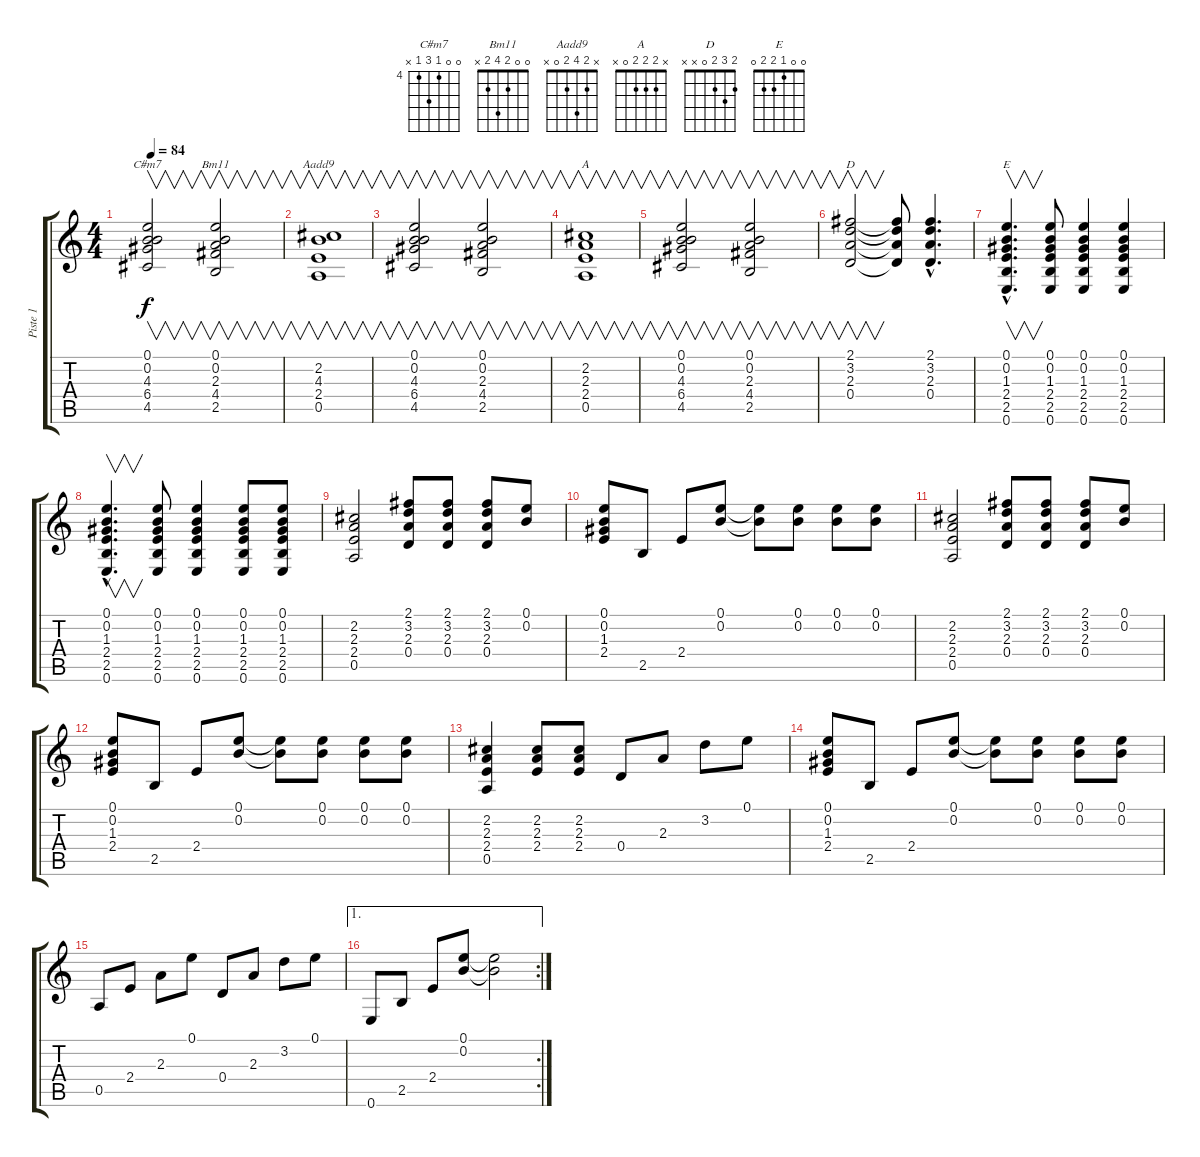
\track ("Piste 1" "Piste 1") {instrument electricguitarclean}
\staff {score tabs}
\tuning (E4 B3 G3 D3 A2 E2) {hide}
\chord ("C#m7" 0 0 4 6 4 x) {firstfret 4}
\chord ("Bm11" 0 0 2 4 2 x)
\chord ("Aadd9" x 2 4 2 0 x)
\chord ("A" x 2 2 2 0 x)
\chord ("D" 2 3 2 0 x x)
\chord ("E" 0 0 1 2 2 0)
\ts (4 4)
\tempo 84
\clef g2
\ks c
(0.1 0.2 4.3 6.4 4.5).2{v ch "C#m7" dy f} (0.1 0.2 2.3 4.4 2.5).2{v ch "Bm11"} |
(2.2 4.3 2.4 0.5).1{v ch "Aadd9"} |
(0.1 0.2 4.3 6.4 4.5).2{v} (0.1 0.2 2.3 4.4 2.5).2{v} |
(2.2 2.3 2.4 0.5).1{v ch "A"} |
(0.1 0.2 4.3 6.4 4.5).2{v} (0.1 0.2 2.3 4.4 2.5).2{v} |
(2.1 3.2 2.3 0.4).2{v ch "D"} (2.1{t} 3.2{t} 2.3{t} 0.4{t}).8 (2.1{hac} 3.2{hac} 2.3{hac} 0.4{hac}).4{d} |
(0.1{hac} 0.2{hac} 1.3{hac} 2.4{hac} 2.5{hac} 0.6{hac}).4{v d ch "E"} (0.1 0.2 1.3 2.4 2.5 0.6).8 (0.1 0.2 1.3 2.4 2.5 0.6).4 (0.1 0.2 1.3 2.4 2.5 0.6).4 |
(0.1{hac} 0.2{hac} 1.3{hac} 2.4{hac} 2.5{hac} 0.6{hac}).4{v d} (0.1 0.2 1.3 2.4 2.5 0.6).8 (0.1 0.2 1.3 2.4 2.5 0.6).4 (0.1 0.2 1.3 2.4 2.5 0.6).8 (0.1 0.2 1.3 2.4 2.5 0.6).8 |
(2.2 2.3 2.4 0.5).2 (2.1 3.2 2.3 0.4).8 (2.1 3.2 2.3 0.4).8 (2.1 3.2 2.3 0.4).8 (0.1 0.2).8 |
(0.1 0.2 1.3 2.4).8 2.5.8 2.4.8 (0.1 0.2).8 (0.1{t} 0.2{t}).8 (0.1 0.2).8 (0.1 0.2).8 (0.1 0.2).8 |
(2.2 2.3 2.4 0.5).2 (2.1 3.2 2.3 0.4).8 (2.1 3.2 2.3 0.4).8 (2.1 3.2 2.3 0.4).8 (0.1 0.2).8 |
(0.1 0.2 1.3 2.4).8 2.5.8 2.4.8 (0.1 0.2).8 (0.1{t} 0.2{t}).8 (0.1 0.2).8 (0.1 0.2).8 (0.1 0.2).8 |
(2.2 2.3 2.4 0.5).4 (2.2 2.3 2.4).8 (2.2 2.3 2.4).8 0.4.8 2.3.8 3.2.8 0.1.8 |
(0.1 0.2 1.3 2.4).8 2.5.8 2.4.8 (0.1 0.2).8 (0.1{t} 0.2{t}).8 (0.1 0.2).8 (0.1 0.2).8 (0.1 0.2).8 |
0.5.8 2.4.8 2.3.8 0.1.8 0.4.8 2.3.8 3.2.8 0.1.8 |
\ae 1
\rc 2
0.6.8 2.5.8 2.4.8 (0.1 0.2).8 (0.1{t} 0.2{t}).2
